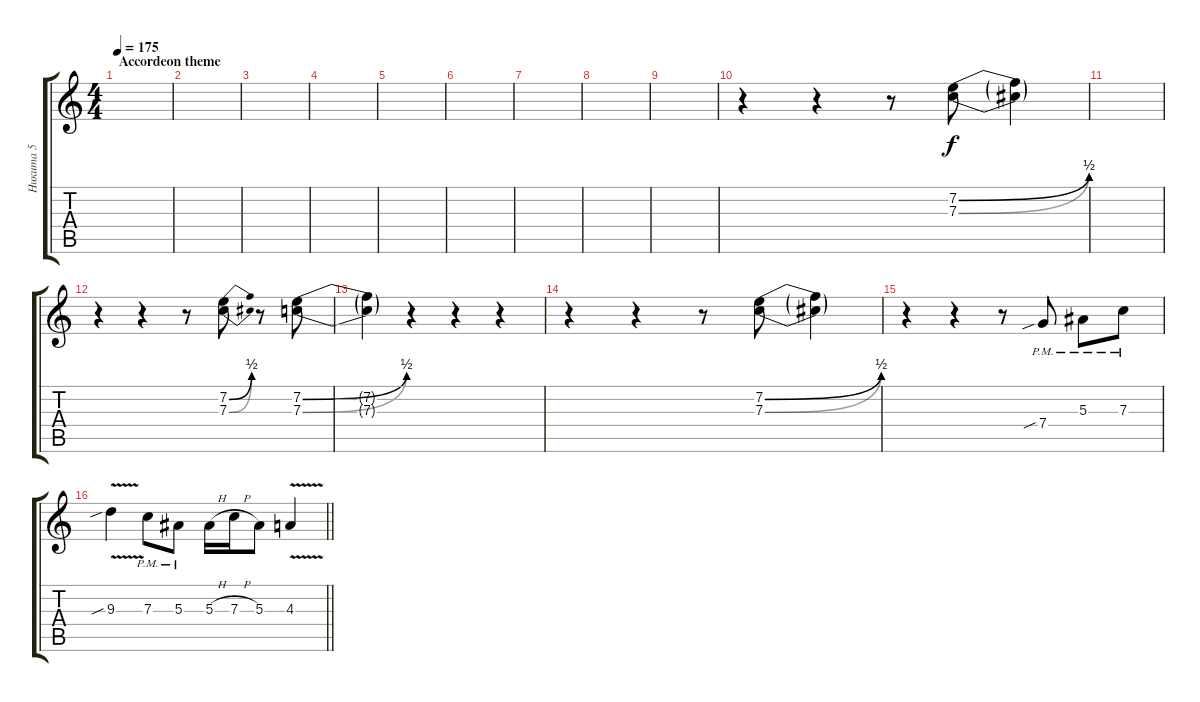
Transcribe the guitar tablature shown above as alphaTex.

\track ("Никита 5" "Никита 5") {instrument distortionguitar}
\staff {score tabs}
\tuning (D4 A3 F3 C3 G2 D2) {hide}
\ts (4 4)
\section ("" "Accordeon theme")
\tempo 175
\clef g2
\ks c
|
|
|
|
|
|
|
|
|
r.4 r.4 r.8 (7.2{be (bend 0 0 60 2)} 7.3{be (bend 0 0 60 2)}).8 (7.2{t} 7.3{t}).4 |
|
r.4 r.4 r.8 (7.2{be (bend 0 0 60 2)} 7.3{be (bend 0 0 60 2)}).8 r.8 (7.2{be (bend 0 0 60 2)} 7.3{be (bend 0 0 60 2)}).8 |
(7.2{t} 7.3{t}).4 r.4 r.4 r.4 |
r.4 r.4 r.8 (7.2{be (bend 0 0 60 2)} 7.3{be (bend 0 0 60 2)}).8 (7.2{t} 7.3{t}).4 |
r.4 r.4 r.8 7.4{sib pm}.8 5.3{pm}.8 7.3{pm}.8 |
\barLineRight lightlight
9.3{v sib}.4 7.3{pm}.8 5.3{pm}.8 5.3{h}.16 7.3{h}.16 5.3.8 4.3{v}.4
